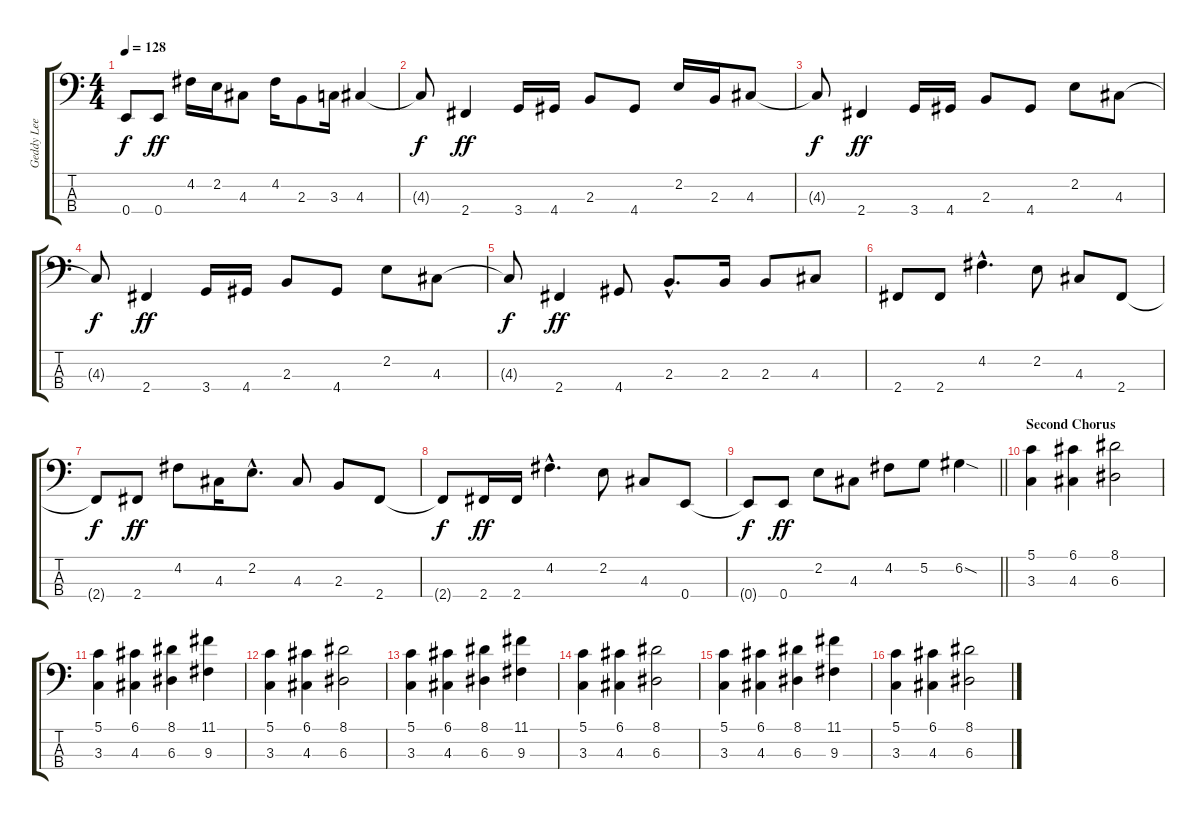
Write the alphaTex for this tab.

\track ("Geddy Lee" "Geddy Lee") {instrument electricbasspick}
\staff {score tabs}
\tuning (G2 D2 A1 E1) {hide}
\ts (4 4)
\tempo 128
\clef f4
\ks c
0.4{t}.8{dy f} 0.4.8{dy ff} 4.2.16 2.2.16 4.3.8 4.2.16 2.3.8 3.3.16 4.3.4 |
4.3{t}.8{dy f} 2.4.4{dy ff} 3.4.16 4.4.16 2.3.8 4.4.8 2.2.16 2.3.16 4.3.8 |
4.3{t}.8{dy f} 2.4.4{dy ff} 3.4.16 4.4.16 2.3.8 4.4.8 2.2.8 4.3.8 |
4.3{t}.8{dy f} 2.4.4{dy ff} 3.4.16 4.4.16 2.3.8 4.4.8 2.2.8 4.3.8 |
4.3{t}.8{dy f} 2.4.4{dy ff} 4.4.8 2.3{hac}.8{d} 2.3.16 2.3.8 4.3.8 |
2.4.8 2.4.8 4.2{hac}.4{d} 2.2.8 4.3.8 2.4.8 |
2.4{t}.8{dy f} 2.4.8{dy ff} 4.2.8 4.3.16 2.2{hac}.8{d} 4.3.8 2.3.8 2.4.8 |
2.4{t}.8{dy f} 2.4.16{dy ff} 2.4.16 4.2{hac}.4{d} 2.2.8 4.3.8 0.4.8 |
\barLineRight lightlight
0.4{t}.8{dy f} 0.4.8{dy ff} 2.2.8 4.3.8 4.2.8 5.2.8 6.2{sod}.4 |
\section ("" "Second Chorus")
(5.1 3.3).4{instrument electricbassfinger} (6.1 4.3).4 (8.1 6.3).2 |
(5.1 3.3).4 (6.1 4.3).4 (8.1 6.3).4 (11.1 9.3).4 |
(5.1 3.3).4 (6.1 4.3).4 (8.1 6.3).2 |
(5.1 3.3).4 (6.1 4.3).4 (8.1 6.3).4 (11.1 9.3).4 |
(5.1 3.3).4 (6.1 4.3).4 (8.1 6.3).2 |
(5.1 3.3).4 (6.1 4.3).4 (8.1 6.3).4 (11.1 9.3).4 |
(5.1 3.3).4 (6.1 4.3).4 (8.1 6.3).2
